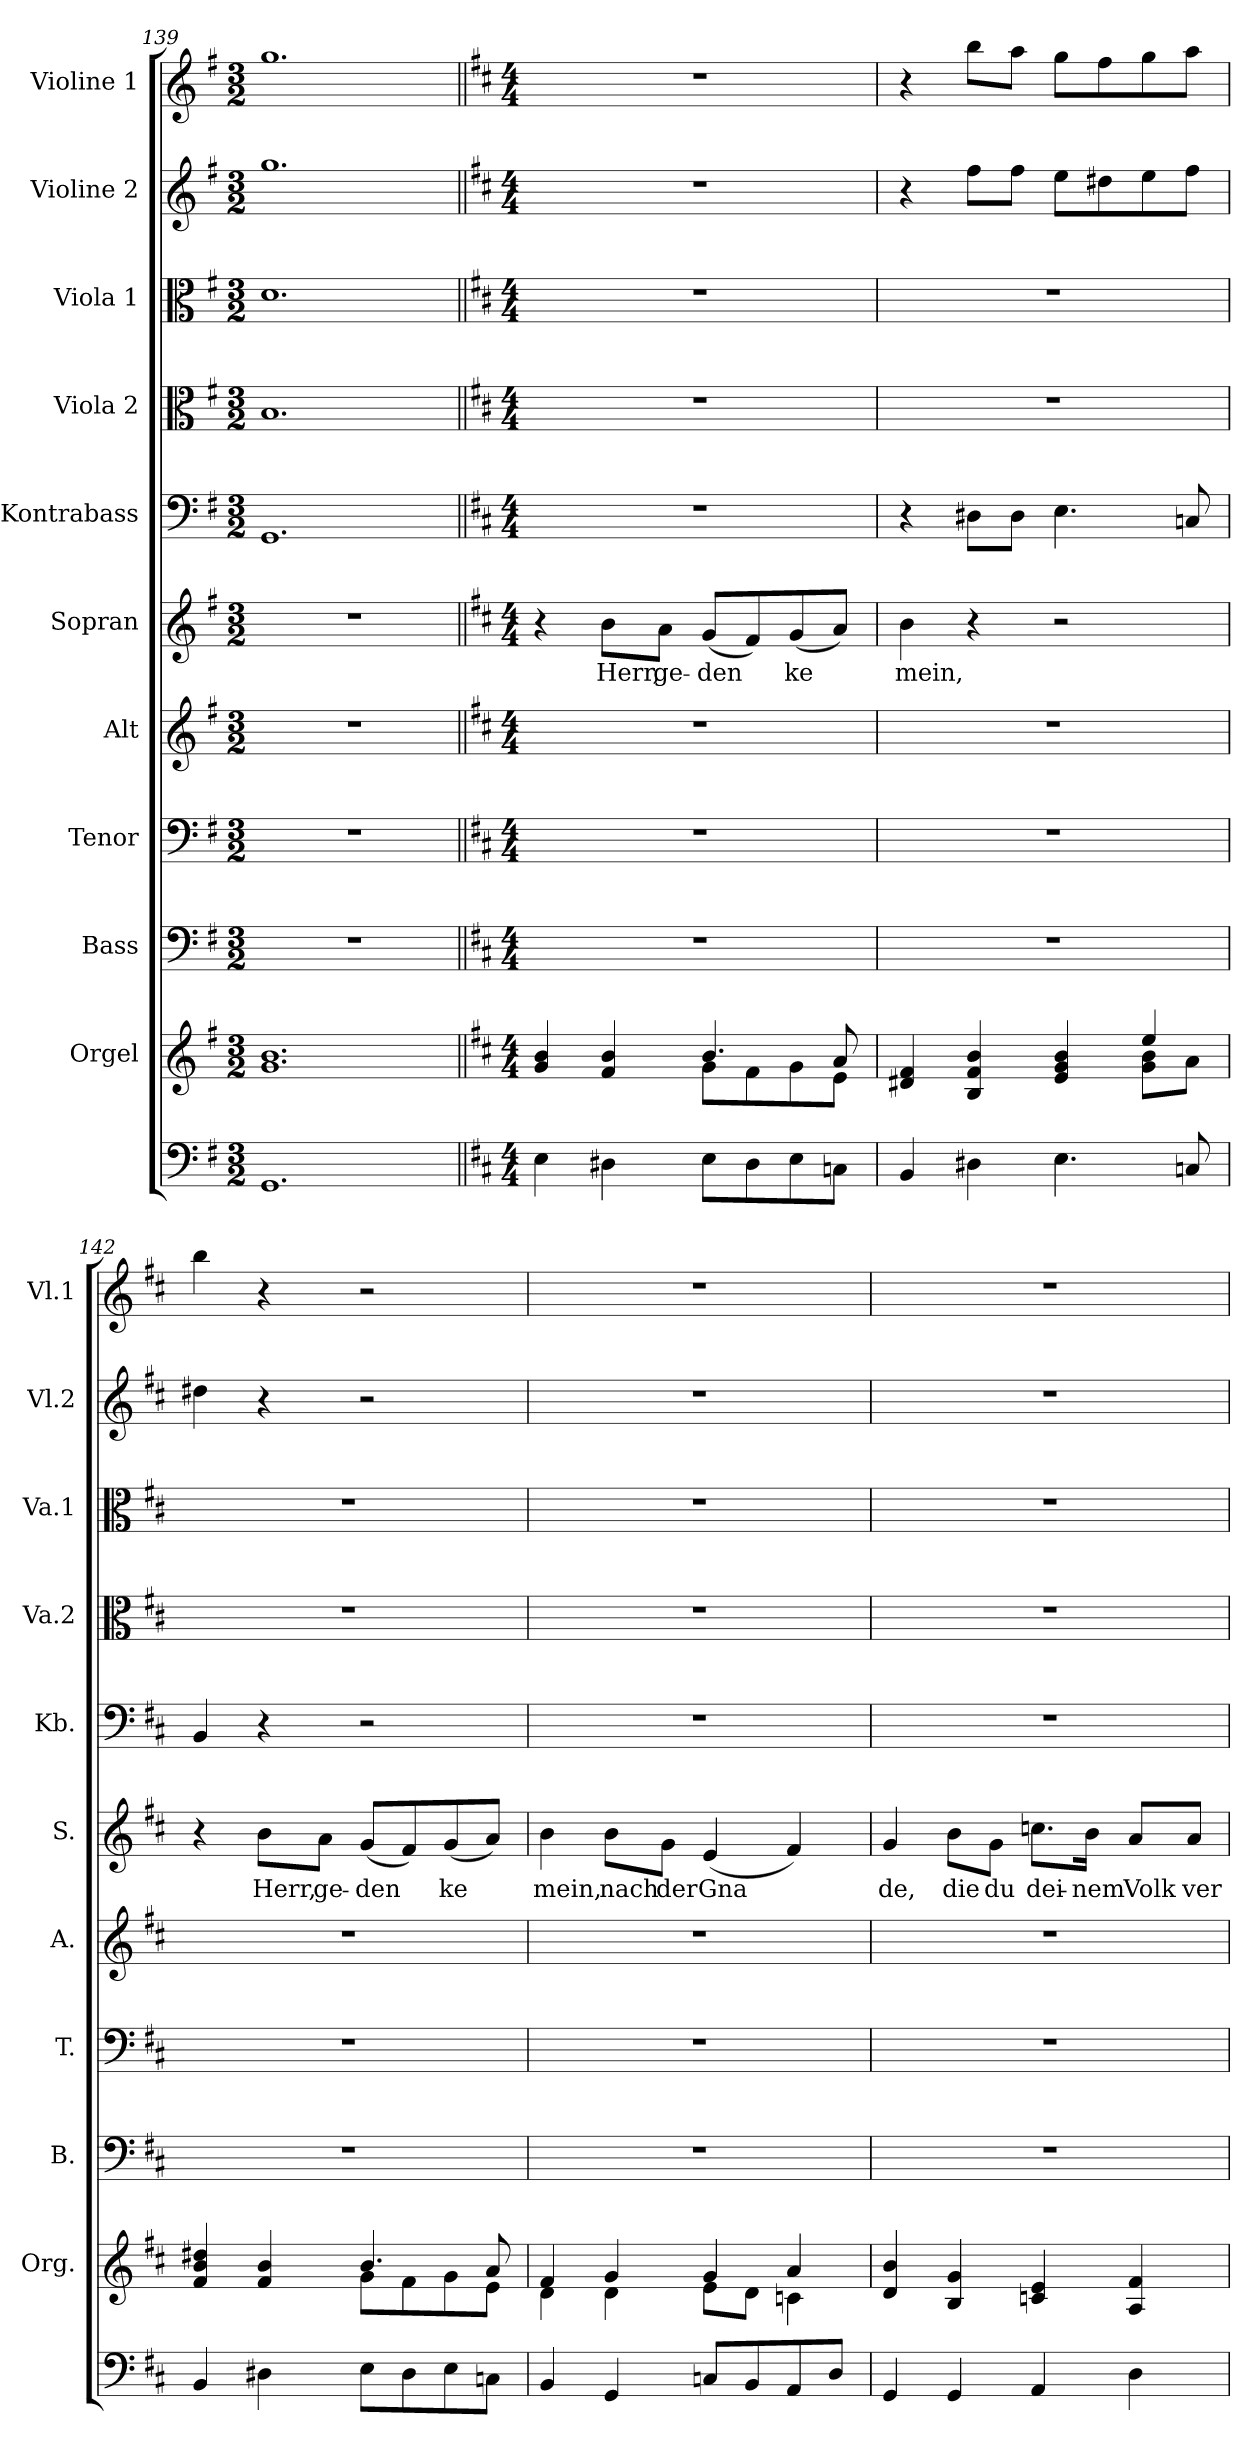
**kern	**kern	**kern	**kern	**kern	**kern	**text	**kern	**kern	**kern	**kern	**kern
*part11	*part10	*part9	*part8	*part7	*part6	*part6	*part5	*part4	*part3	*part2	*part1
*staff11	*staff10	*staff9	*staff8	*staff7	*staff6	*staff6	*staff5	*staff4	*staff3	*staff2	*staff1
*	*I"Orgel	*I"Bass	*I"Tenor	*I"Alt	*I"Sopran	*	*I"Kontrabass	*I"Viola 2	*I"Viola 1	*I"Violine 2	*I"Violine 1
*	*I'Org.	*I'B.	*I'T.	*I'A.	*I'S.	*	*I'Kb.	*I'Va.2	*I'Va.1	*I'Vl.2	*I'Vl.1
*clefF4	*clefG2	*clefF4	*clefF4	*clefG2	*clefG2	*	*clefF4	*clefC3	*clefC3	*clefG2	*clefG2
*k[f#]	*k[f#]	*k[f#]	*k[f#]	*k[f#]	*k[f#]	*	*k[f#]	*k[f#]	*k[f#]	*k[f#]	*k[f#]
*G:	*G:	*G:	*G:	*G:	*G:	*	*G:	*G:	*G:	*G:	*G:
*M3/2	*M3/2	*M3/2	*M3/2	*M3/2	*M3/2	*	*M3/2	*M3/2	*M3/2	*M3/2	*M3/2
=139	=139	=139	=139	=139	=139	=139	=139	=139	=139	=139	=139
1.GG	1.g 1.b	1.r	1.r	1.r	1.r	.	1.GG	1.B	1.d	1.gg	1.gg
!!LO:PB:g=z
=140||	=140||	=140||	=140||	=140||	=140||	=140||	=140||	=140||	=140||	=140||	=140||
*k[f#c#]	*k[f#c#]	*k[f#c#]	*k[f#c#]	*k[f#c#]	*k[f#c#]	*	*k[f#c#]	*k[f#c#]	*k[f#c#]	*k[f#c#]	*k[f#c#]
*D:	*D:	*D:	*D:	*D:	*D:	*	*D:	*D:	*D:	*D:	*D:
*M4/4	*M4/4	*M4/4	*M4/4	*M4/4	*M4/4	*	*M4/4	*M4/4	*M4/4	*M4/4	*M4/4
*	*	*	*	*	*	*	*	*	*	*	*MM90
*	*^	*	*	*	*	*	*	*	*	*	*
4E\	4g/ 4b/	2ryy	1r	1r	1r	4r	.	1r	1r	1r	1r	1r
!	!	!	!	!	!	!	!LO:LY:b	!	!	!	!	!
4D#X\	4f#/ 4b/	.	.	.	.	8b\L	Herr,	.	.	.	.	.
!	!	!	!	!	!	!	!LO:LY:b	!	!	!	!	!
.	.	.	.	.	.	8a\J	ge-	.	.	.	.	.
!	!	!	!	!	!	!	!LO:LY:b	!	!	!	!	!
8E\L	4.b/	8g\L	.	.	.	(<8g/L	-den	.	.	.	.	.
8D#\	.	8f#\	.	.	.	8f#/)	.	.	.	.	.	.
!	!	!	!	!	!	!	!LO:LY:b	!	!	!	!	!
8E\	.	8g\	.	.	.	(<8g/	ke	.	.	.	.	.
8Cn\J	8a/	8e\J	.	.	.	8a/J)	.	.	.	.	.	.
=141	=141	=141	=141	=141	=141	=141	=141	=141	=141	=141	=141	=141
!	!	!	!	!	!	!	!LO:LY:b	!	!	!	!	!
4BB/	4d#X/ 4f#/	2.ryy	1r	1r	1r	4b\	mein,	4r	1r	1r	4r	4r
4D#X\	4B/ 4f#/ 4b/	.	.	.	.	4r	.	8D#X\L	.	.	8ff#\L	8bb\L
.	.	.	.	.	.	.	.	8D#\J	.	.	8ff#\J	8aa\J
4.E\	4e/ 4g/ 4b/	.	.	.	.	2r	.	4.E\	.	.	8ee\L	8gg\L
.	.	.	.	.	.	.	.	.	.	.	8dd#X\	8ff#\
.	4ee/	8g\ 8b\L	.	.	.	.	.	.	.	.	8ee\	8gg\
8Cn/	.	8a\J	.	.	.	.	.	8Cn/	.	.	8ff#\J	8aa\J
=142	=142	=142	=142	=142	=142	=142	=142	=142	=142	=142	=142	=142
4BB/	4f#/ 4b/ 4dd#X/	2ryy	1r	1r	1r	4r	.	4BB/	1r	1r	4dd#X\	4bb\
!	!	!	!	!	!	!	!LO:LY:b	!	!	!	!	!
4D#X\	4f#/ 4b/	.	.	.	.	8b\L	Herr,	4r	.	.	4r	4r
!	!	!	!	!	!	!	!LO:LY:b	!	!	!	!	!
.	.	.	.	.	.	8a\J	ge-	.	.	.	.	.
!	!	!	!	!	!	!	!LO:LY:b	!	!	!	!	!
8E\L	8g\L	4.b/	.	.	.	(<8g/L	-den	2r	.	.	2r	2r
8D#\	8f#\	.	.	.	.	8f#/)	.	.	.	.	.	.
!	!	!	!	!	!	!	!LO:LY:b	!	!	!	!	!
8E\	8g\	.	.	.	.	(<8g/	ke	.	.	.	.	.
8Cn\J	8e\J	8a/	.	.	.	8a/J)	.	.	.	.	.	.
!!LO:PB:g=z
=143	=143	=143	=143	=143	=143	=143	=143	=143	=143	=143	=143	=143
!	!	!	!	!	!	!	!LO:LY:b	!	!	!	!	!
4BB/	4f#/	4d\	1r	1r	1r	4b\	mein,	1r	1r	1r	1r	1r
!	!	!	!	!	!	!	!LO:LY:b	!	!	!	!	!
4GG/	4g/	4d\	.	.	.	8b\L	nach	.	.	.	.	.
!	!	!	!	!	!	!	!LO:LY:b	!	!	!	!	!
.	.	.	.	.	.	8g\J	der	.	.	.	.	.
!	!	!	!	!	!	!	!LO:LY:b	!	!	!	!	!
8Cn/L	4g/	8e\L	.	.	.	(<4e/	Gna	.	.	.	.	.
8BB/	.	8d\J	.	.	.	.	.	.	.	.	.	.
8AA/	4a/	4cn\	.	.	.	4f#/)	.	.	.	.	.	.
8D/J	.	.	.	.	.	.	.	.	.	.	.	.
*	*v	*v	*	*	*	*	*	*	*	*	*	*
=144	=144	=144	=144	=144	=144	=144	=144	=144	=144	=144	=144
!	!	!	!	!	!	!LO:LY:b	!	!	!	!	!
4GG/	4d/ 4b/	1r	1r	1r	4g/	de,	1r	1r	1r	1r	1r
!	!	!	!	!	!	!LO:LY:b	!	!	!	!	!
4GG/	4B/ 4g/	.	.	.	8b\L	die	.	.	.	.	.
!	!	!	!	!	!	!LO:LY:b	!	!	!	!	!
.	.	.	.	.	8g\J	du	.	.	.	.	.
!	!	!	!	!	!	!LO:LY:b	!	!	!	!	!
4AA/	4cn/ 4e/	.	.	.	8.ccn\L	dei-	.	.	.	.	.
!	!	!	!	!	!	!LO:LY:b	!	!	!	!	!
.	.	.	.	.	16b\Jk	-nem	.	.	.	.	.
!	!	!	!	!	!	!LO:LY:b	!	!	!	!	!
4D\	4A/ 4f#/	.	.	.	8a/L	Volk	.	.	.	.	.
!	!	!	!	!	!	!LO:LY:b	!	!	!	!	!
.	.	.	.	.	8a/J	ver-	.	.	.	.	.
=	=	=	=	=	=	=	=	=	=	=	=
*-	*-	*-	*-	*-	*-	*-	*-	*-	*-	*-	*-
